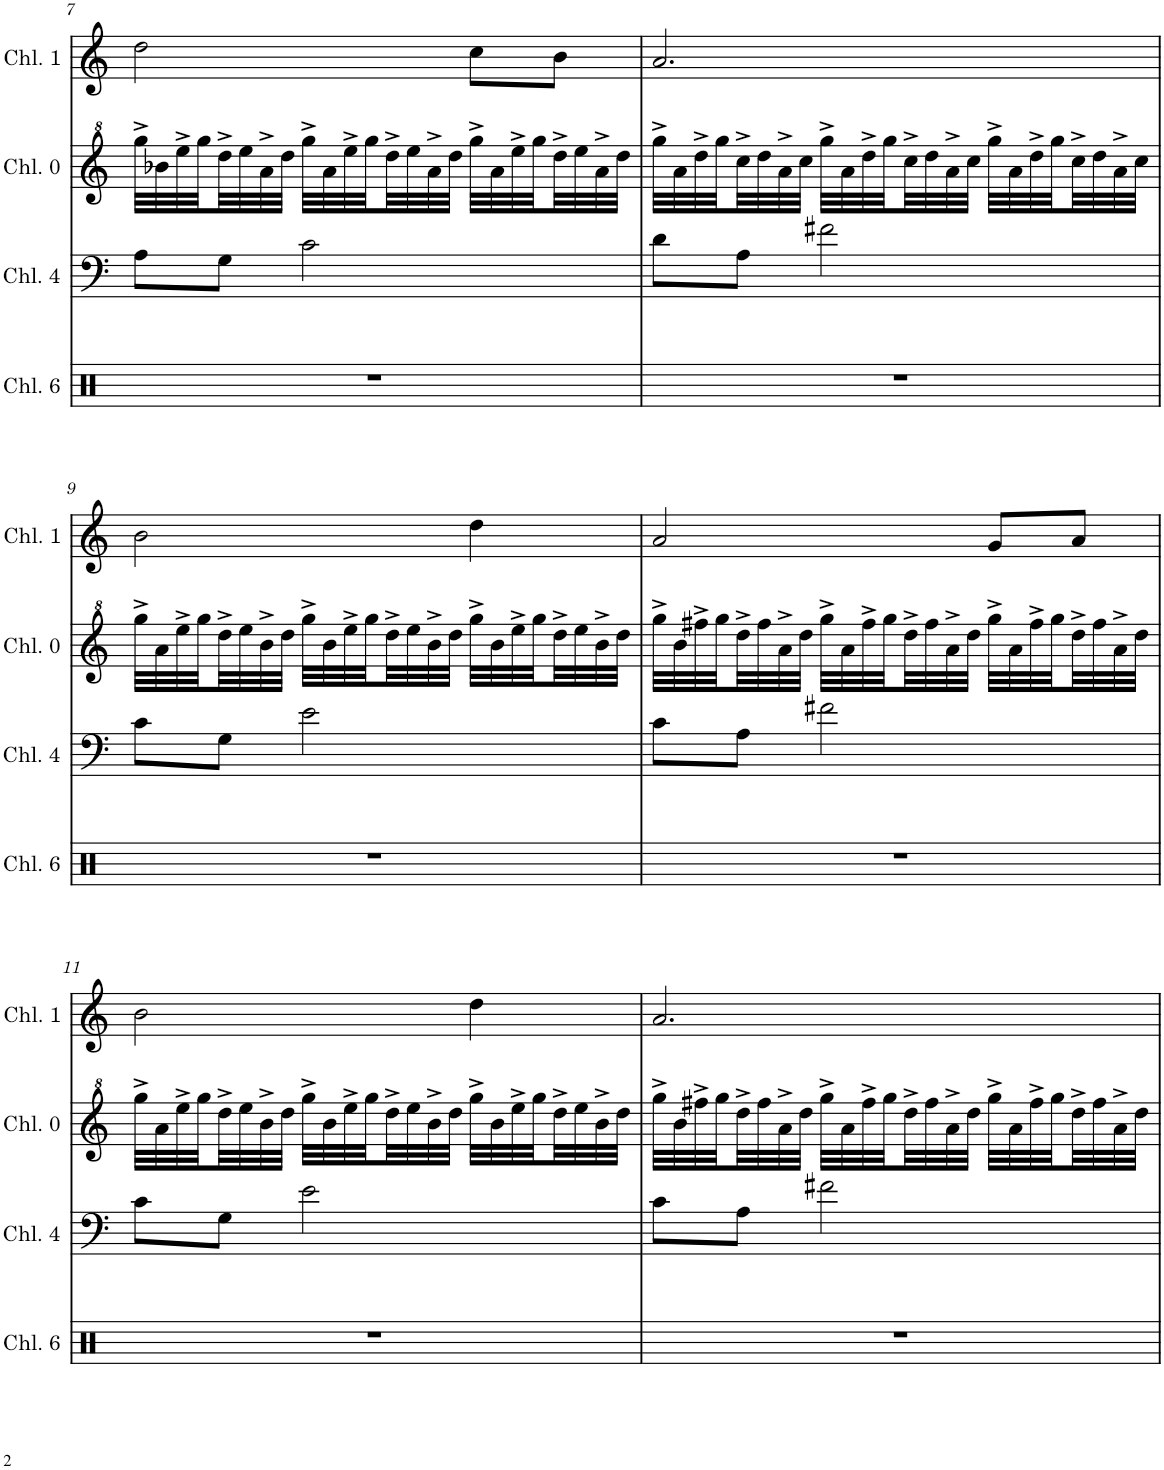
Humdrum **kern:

**kern	**kern	**kern	**kern
*part4	*part3	*part2	*part1
*staff4	*staff3	*staff2	*staff1
*I"Channel 6	*I"Channel 4	*I"Channel 0	*I"Channel 1
*I'Chl. 6	*I'Chl. 4	*I'Chl. 0	*I'Chl. 1
!!LO:PB:g=z
*clefX	*clefF4	*clefG^2	*clefG2
*k[]	*k[]	*k[]	*k[]
*M3/4	*M3/4	*M3/4	*M3/4
=7	=7	=7	=7
2.r	8A\L	32ggg^\LLL	2dd\
.	.	32bb-X\	.
.	.	32eee^\	.
.	.	32ggg\	.
.	8G\J	32ddd^\	.
.	.	32eee\	.
.	.	32aa^\	.
.	.	32ddd\JJJ	.
.	2c\	32ggg^\LLL	.
.	.	32aa\	.
.	.	32eee^\	.
.	.	32ggg\	.
.	.	32ddd^\	.
.	.	32eee\	.
.	.	32aa^\	.
.	.	32ddd\JJJ	.
.	.	32ggg^\LLL	8cc\L
.	.	32aa\	.
.	.	32eee^\	.
.	.	32ggg\	.
.	.	32ddd^\	8b\J
.	.	32eee\	.
.	.	32aa^\	.
.	.	32ddd\JJJ	.
=8	=8	=8	=8
2.r	8d\L	32ggg^\LLL	2.a/
.	.	32aa\	.
.	.	32ddd^\	.
.	.	32ggg\	.
.	8A\J	32ccc^\	.
.	.	32ddd\	.
.	.	32aa^\	.
.	.	32ccc\JJJ	.
.	2f#X\	32ggg^\LLL	.
.	.	32aa\	.
.	.	32ddd^\	.
.	.	32ggg\	.
.	.	32ccc^\	.
.	.	32ddd\	.
.	.	32aa^\	.
.	.	32ccc\JJJ	.
.	.	32ggg^\LLL	.
.	.	32aa\	.
.	.	32ddd^\	.
.	.	32ggg\	.
.	.	32ccc^\	.
.	.	32ddd\	.
.	.	32aa^\	.
.	.	32ccc\JJJ	.
!!LO:LB:g=z
=9	=9	=9	=9
2.r	8c\L	32ggg^\LLL	2b\
.	.	32aa\	.
.	.	32eee^\	.
.	.	32ggg\	.
.	8G\J	32ddd^\	.
.	.	32eee\	.
.	.	32bb^\	.
.	.	32ddd\JJJ	.
.	2e\	32ggg^\LLL	.
.	.	32bb\	.
.	.	32eee^\	.
.	.	32ggg\	.
.	.	32ddd^\	.
.	.	32eee\	.
.	.	32bb^\	.
.	.	32ddd\JJJ	.
.	.	32ggg^\LLL	4dd\
.	.	32bb\	.
.	.	32eee^\	.
.	.	32ggg\	.
.	.	32ddd^\	.
.	.	32eee\	.
.	.	32bb^\	.
.	.	32ddd\JJJ	.
=10	=10	=10	=10
2.r	8c\L	32ggg^\LLL	2a/
.	.	32bb\	.
.	.	32fff#X^\	.
.	.	32ggg\	.
.	8A\J	32ddd^\	.
.	.	32fff#\	.
.	.	32aa^\	.
.	.	32ddd\JJJ	.
.	2f#X\	32ggg^\LLL	.
.	.	32aa\	.
.	.	32fff#^\	.
.	.	32ggg\	.
.	.	32ddd^\	.
.	.	32fff#\	.
.	.	32aa^\	.
.	.	32ddd\JJJ	.
.	.	32ggg^\LLL	8g/L
.	.	32aa\	.
.	.	32fff#^\	.
.	.	32ggg\	.
.	.	32ddd^\	8a/J
.	.	32fff#\	.
.	.	32aa^\	.
.	.	32ddd\JJJ	.
!!LO:LB:g=z
=11	=11	=11	=11
2.r	8c\L	32ggg^\LLL	2b\
.	.	32aa\	.
.	.	32eee^\	.
.	.	32ggg\	.
.	8G\J	32ddd^\	.
.	.	32eee\	.
.	.	32bb^\	.
.	.	32ddd\JJJ	.
.	2e\	32ggg^\LLL	.
.	.	32bb\	.
.	.	32eee^\	.
.	.	32ggg\	.
.	.	32ddd^\	.
.	.	32eee\	.
.	.	32bb^\	.
.	.	32ddd\JJJ	.
.	.	32ggg^\LLL	4dd\
.	.	32bb\	.
.	.	32eee^\	.
.	.	32ggg\	.
.	.	32ddd^\	.
.	.	32eee\	.
.	.	32bb^\	.
.	.	32ddd\JJJ	.
=12	=12	=12	=12
2.r	8c\L	32ggg^\LLL	2.a/
.	.	32bb\	.
.	.	32fff#X^\	.
.	.	32ggg\	.
.	8A\J	32ddd^\	.
.	.	32fff#\	.
.	.	32aa^\	.
.	.	32ddd\JJJ	.
.	2f#X\	32ggg^\LLL	.
.	.	32aa\	.
.	.	32fff#^\	.
.	.	32ggg\	.
.	.	32ddd^\	.
.	.	32fff#\	.
.	.	32aa^\	.
.	.	32ddd\JJJ	.
.	.	32ggg^\LLL	.
.	.	32aa\	.
.	.	32fff#^\	.
.	.	32ggg\	.
.	.	32ddd^\	.
.	.	32fff#\	.
.	.	32aa^\	.
.	.	32ddd\JJJ	.
=	=	=	=
*-	*-	*-	*-
